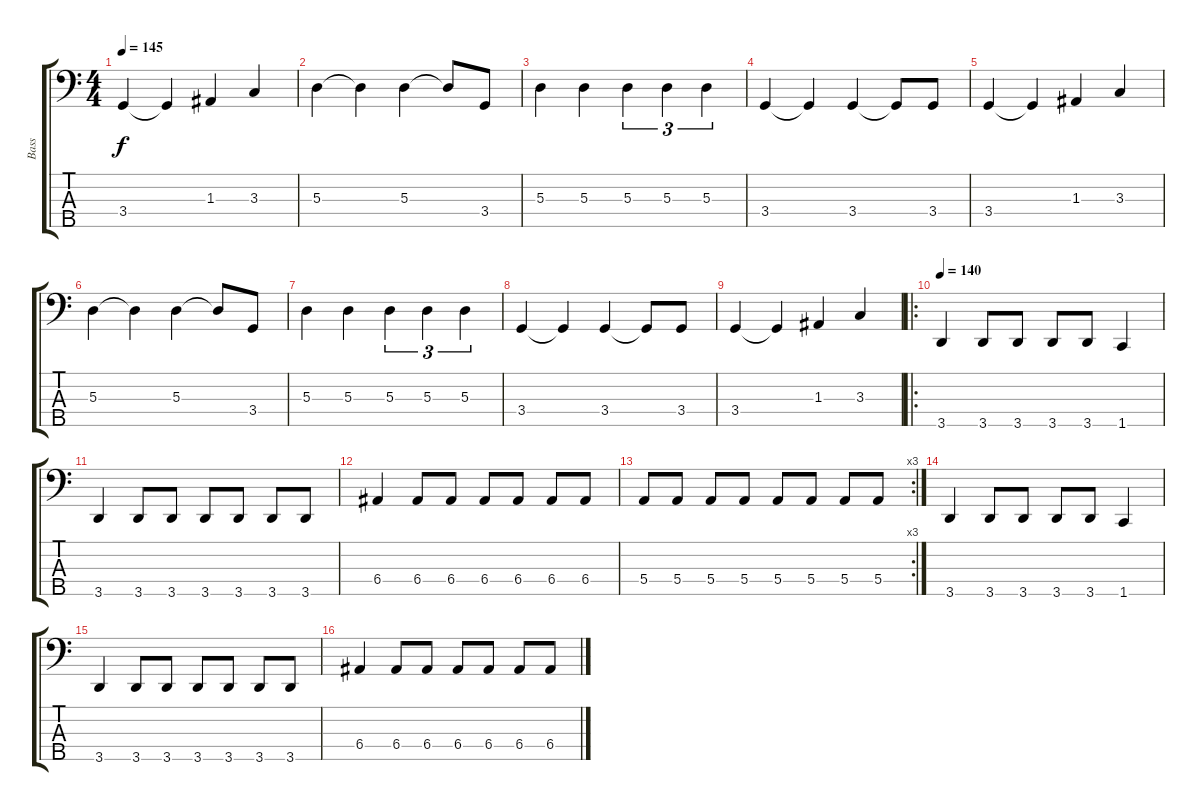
\track ("Bass" "Bass") {instrument electricbassfinger}
\staff {score tabs}
\tuning (G2 D2 A1 E1 B0) {hide}
\ts (4 4)
\tempo 145
\clef f4
\ks c
3.4.4{dy f} 3.4{t}.4 1.3.4 3.3.4 |
5.3.4 5.3{t}.4 5.3.4 5.3{t}.8 3.4.8 |
5.3.4 5.3.4 5.3.4{tu (3 2)} 5.3.4{tu (3 2)} 5.3.4{tu (3 2)} |
3.4.4 3.4{t}.4 3.4.4 3.4{t}.8 3.4.8 |
3.4.4 3.4{t}.4 1.3.4 3.3.4 |
5.3.4 5.3{t}.4 5.3.4 5.3{t}.8 3.4.8 |
5.3.4 5.3.4 5.3.4{tu (3 2)} 5.3.4{tu (3 2)} 5.3.4{tu (3 2)} |
3.4.4 3.4{t}.4 3.4.4 3.4{t}.8 3.4.8 |
3.4.4 3.4{t}.4 1.3.4 3.3.4 |
\ro
\tempo 140
3.5.4 3.5.8 3.5.8 3.5.8 3.5.8 1.5.4 |
3.5.4 3.5.8 3.5.8 3.5.8 3.5.8 3.5.8 3.5.8 |
6.4.4 6.4.8 6.4.8 6.4.8 6.4.8 6.4.8 6.4.8 |
\rc 3
5.4.8 5.4.8 5.4.8 5.4.8 5.4.8 5.4.8 5.4.8 5.4.8 |
3.5.4 3.5.8 3.5.8 3.5.8 3.5.8 1.5.4 |
3.5.4 3.5.8 3.5.8 3.5.8 3.5.8 3.5.8 3.5.8 |
6.4.4 6.4.8 6.4.8 6.4.8 6.4.8 6.4.8 6.4.8
